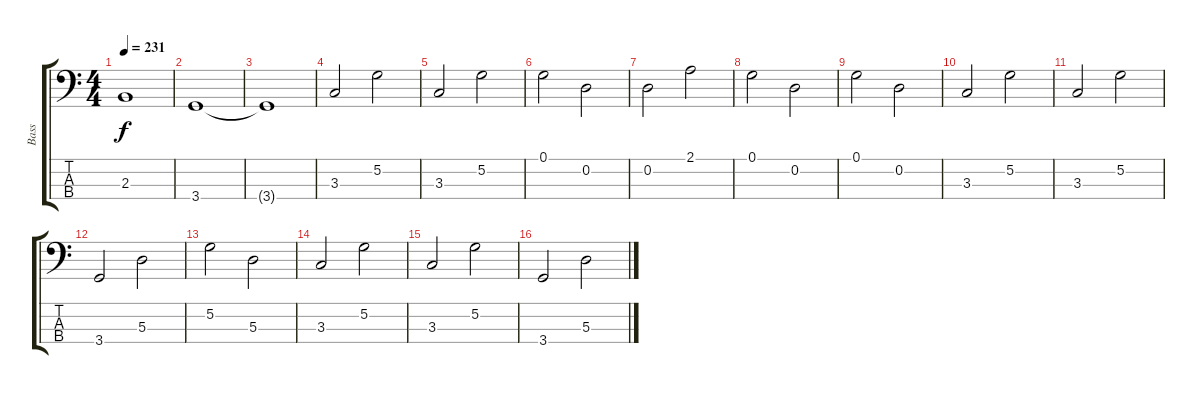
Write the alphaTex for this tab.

\track ("Bass" "Bass") {instrument electricbassfinger}
\staff {score tabs}
\tuning (G2 D2 A1 E1) {hide}
\ts (4 4)
\tempo 231
\clef f4
\ks c
2.3{t}.1{dy f} |
3.4.1 |
3.4{t}.1 |
3.3.2 5.2.2 |
3.3.2 5.2.2 |
0.1.2 0.2.2 |
0.2.2 2.1.2 |
0.1.2 0.2.2 |
0.1.2 0.2.2 |
3.3.2 5.2.2 |
3.3.2 5.2.2 |
3.4.2 5.3.2 |
5.2.2 5.3.2 |
3.3.2 5.2.2 |
3.3.2 5.2.2 |
3.4.2 5.3.2
